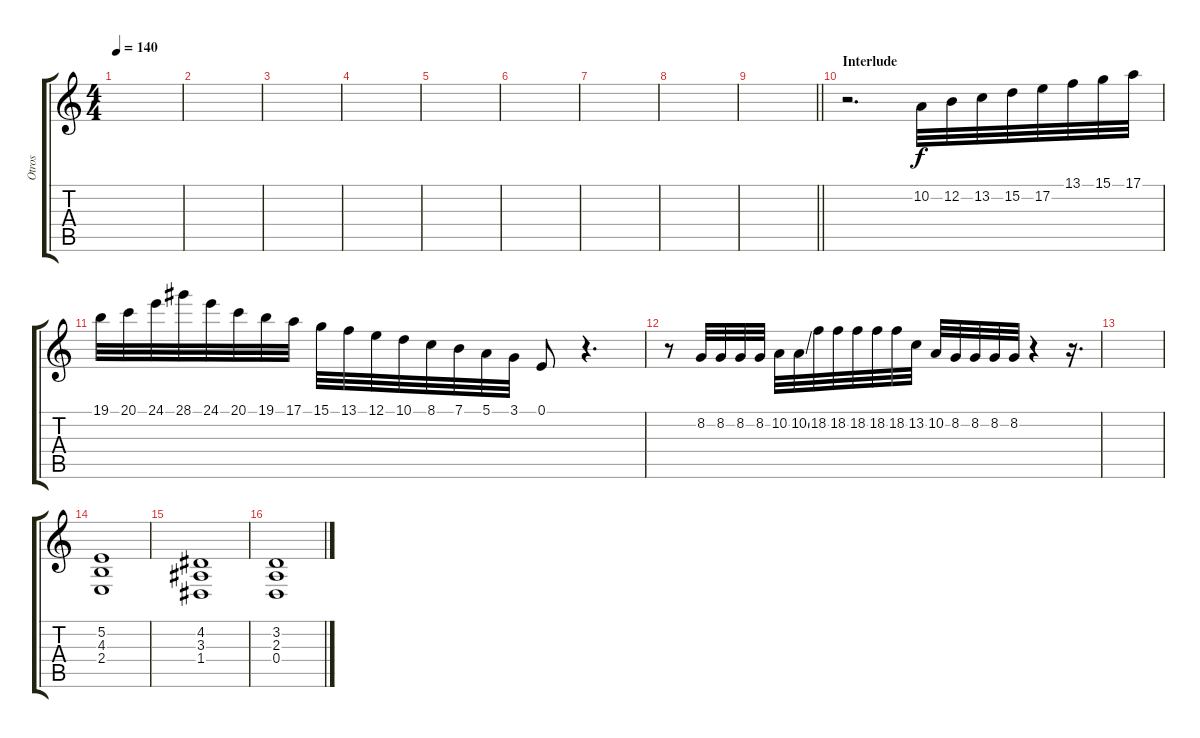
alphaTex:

\track ("Otros" "Otros") {instrument pad7halo}
\staff {score tabs}
\tuning (E4 B3 G3 D3 A2 E2) {hide}
\ts (4 4)
\tempo 140
\clef g2
\ks c
|
|
|
|
|
|
|
|
\barLineRight lightlight
|
\section ("" "Interlude")
r.2{d} 10.2.32{instrument synthbass1} 12.2.32 13.2.32 15.2.32 17.2.32 13.1.32 15.1.32 17.1.32 |
19.1.32 20.1.32 24.1.32 28.1.32 24.1.32 20.1.32 19.1.32 17.1.32 15.1.32 13.1.32 12.1.32 10.1.32 8.1.32 7.1.32 5.1.32 3.1.32 0.1.8 r.4{d} |
r.8 8.2.32 8.2.32 8.2.32 8.2.32 10.2.32 10.2{ss}.32 18.2.32 18.2.32 18.2.32 18.2.32 18.2.32 13.2.32 10.2.32 8.2.32 8.2.32 8.2.32 8.2.32 r.4 r.16{d} |
|
(5.2 4.3 2.4).1{instrument pad7halo} |
(4.2 3.3 1.4).1 |
(3.2 2.3 0.4).1
